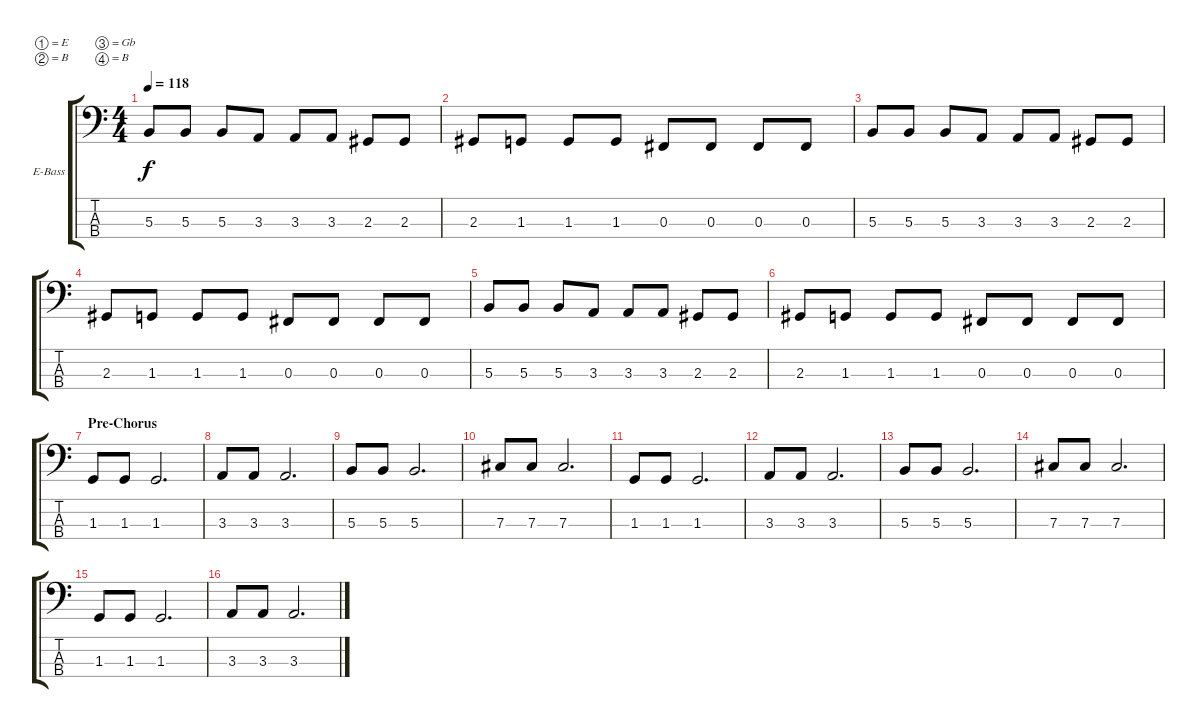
\bracketExtendMode groupsimilarinstruments
\firstSystemTrackNameOrientation horizontal
\otherSystemsTrackNameOrientation horizontal
\track ("Bass" "E-Bass") {solo instrument electricbassfinger}
\staff {score tabs}
\tuning (E2 B1 Gb1 B0)
\ts (4 4)
\tempo 118
\clef f4
\ks c
5.3.8{dy f} 5.3.8 5.3.8 3.3.8 3.3.8 3.3.8 2.3.8 2.3.8 |
2.3.8 1.3.8 1.3.8 1.3.8 0.3.8 0.3.8 0.3.8 0.3.8 |
5.3.8 5.3.8 5.3.8 3.3.8 3.3.8 3.3.8 2.3.8 2.3.8 |
2.3.8 1.3.8 1.3.8 1.3.8 0.3.8 0.3.8 0.3.8 0.3.8 |
5.3.8 5.3.8 5.3.8 3.3.8 3.3.8 3.3.8 2.3.8 2.3.8 |
2.3.8 1.3.8 1.3.8 1.3.8 0.3.8 0.3.8 0.3.8 0.3.8 |
\section ("" "Pre-Chorus")
1.3.8 1.3.8 1.3.2{d} |
3.3.8 3.3.8 3.3.2{d} |
5.3.8 5.3.8 5.3.2{d} |
7.3.8 7.3.8 7.3.2{d} |
1.3.8 1.3.8 1.3.2{d} |
3.3.8 3.3.8 3.3.2{d} |
5.3.8 5.3.8 5.3.2{d} |
7.3.8 7.3.8 7.3.2{d} |
1.3.8 1.3.8 1.3.2{d} |
3.3.8 3.3.8 3.3.2{d}
